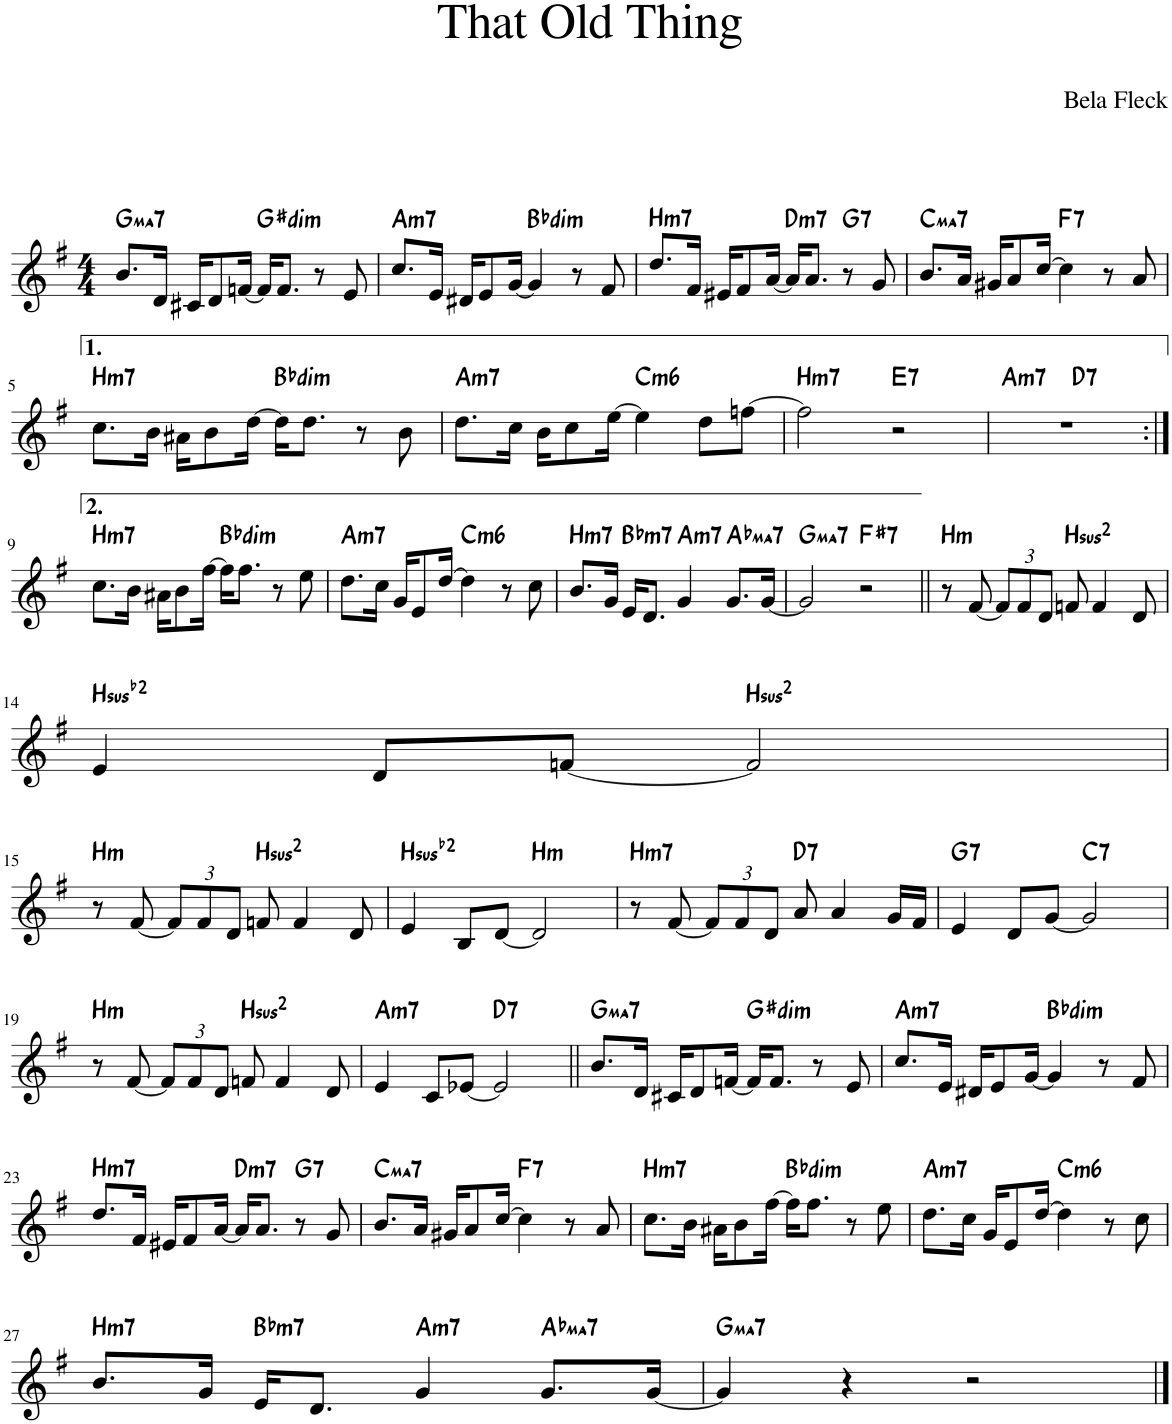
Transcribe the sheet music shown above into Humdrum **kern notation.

**kern	**harte
*part1	*part1
*staff1	*
*I"Alto Saxophone	*
*I'A Sax	*
*clefG2	*
*ITrd5c9	*
*k[f#]	*
*M4/4	*
=1	=1
!	!LO:H:kt=ma7
8.b/L	G:maj7
16d/Jk	.
16c#X/KL	.
8d/	.
[16fn/Jk	.
!	!LO:H:kt=dim
16f/KL]	G#:dim
8.f/J	.
8r	.
8e/	.
=2	=2
!	!LO:H:kt=m7
8.cc/L	A:min7
16e/Jk	.
16d#X/KL	.
8e/	.
[16g/Jk	.
!	!LO:H:kt=dim
4g/]	Bb:dim
8r	.
8f#/	.
=3	=3
!	!LO:H:kt=m7
8.dd/L	B:min7
16f#/Jk	.
16e#X/KL	.
8f#/	.
[16a/Jk	.
!	!LO:H:kt=m7
16a/KL]	D:min7
8.a/J	.
!	!LO:H:kt=7
8r	G:7
8g/	.
=4	=4
!	!LO:H:kt=ma7
8.b/L	C:maj7
16a/Jk	.
16g#X/KL	.
8a/	.
[16cc/Jk	.
!	!LO:H:kt=7
4cc\]	F:7
8r	.
8a/	.
!!LO:LB:g=z
=5	=5
!	!LO:H:kt=m7
8.cc\L	B:min7
16b\Jk	.
16a#X\KL	.
8b\	.
[16dd\Jk	.
!	!LO:H:kt=dim
16dd\KL]	Bb:dim
8.dd\J	.
8r	.
8b\	.
=6	=6
!	!LO:H:kt=m7
8.dd\L	A:min7
16cc\Jk	.
16b\KL	.
8cc\	.
[16ee\Jk	.
!	!LO:H:kt=m6
4ee\]	C:min6
8dd\L	.
[8ffn\J	.
=7	=7
!	!LO:H:kt=m7
2ff\]	B:min7
!	!LO:H:kt=7
2r	E:7
=8	=8
!	!LO:H:kt=m7
*^	*
1r	2ryy	A:min7
!	!	!LO:H:kt=7
.	2ryy	D:7
!!LO:LB:g=z	!!
=9:|!	=9:|!	=9:|!
!	!	!LO:H:kt=m7
*v	*v	*
8.cc\L	B:min7
16b\Jk	.
16a#X\KL	.
8b\	.
[16ff#\Jk	.
!	!LO:H:kt=dim
16ff#\KL]	Bb:dim
8.ff#\J	.
8r	.
8ee\	.
=10	=10
!	!LO:H:kt=m7
8.dd\L	A:min7
16cc\Jk	.
16g/KL	.
8e/	.
[16dd/Jk	.
!	!LO:H:kt=m6
4dd\]	C:min6
8r	.
8cc\	.
=11	=11
!	!LO:H:kt=m7
8.b/L	B:min7
16g/Jk	.
!	!LO:H:kt=m7
16e/KL	Bb:min7
8.d/J	.
!	!LO:H:kt=m7
4g/	A:min7
!	!LO:H:kt=ma7
8.g/L	Ab:maj7
[16g/Jk	.
=12	=12
!	!LO:H:kt=ma7
2g/]	G:maj7
!	!LO:H:kt=7
2r	F#:7
=13||	=13||
!	!LO:H:kt=m
8r	B:min
[8f#/	.
*Xbrackettup	*
12f#/L]	.
12f#/	.
12d/J	.
!	!LO:H:kt=2
8fn/	B:(1,2,5)
4f/	.
8d/	.
!!LO:LB:g=z
=14	=14
!	!LO:H:kt=b2
4e/	B:maj
8d/L	.
[8fn/J	.
!	!LO:H:kt=2
2f/]	B:(1,2,5)
!!LO:LB:g=z
=15	=15
!	!LO:H:kt=m
8r	B:min
[8f#/	.
12f#/L]	.
12f#/	.
12d/J	.
!	!LO:H:kt=2
8fn/	B:(1,2,5)
4f/	.
8d/	.
=16	=16
!	!LO:H:kt=b2
4e/	B:maj
8B/L	.
[8d/J	.
!	!LO:H:kt=m
2d/]	B:min
=17	=17
!	!LO:H:kt=m7
8r	B:min7
[8f#/	.
12f#/L]	.
12f#/	.
12d/J	.
!	!LO:H:kt=7
8a/	D:7
4a/	.
16g/LL	.
16f#/JJ	.
=18	=18
!	!LO:H:kt=7
4e/	G:7
8d/L	.
[8g/J	.
!	!LO:H:kt=7
2g/]	C:7
!!LO:LB:g=z
=19	=19
!	!LO:H:kt=m
8r	B:min
[8f#/	.
12f#/L]	.
12f#/	.
12d/J	.
!	!LO:H:kt=2
8fn/	B:(1,2,5)
4f/	.
8d/	.
=20	=20
!	!LO:H:kt=m7
4e/	A:min7
8c/L	.
[8e-X/J	.
!	!LO:H:kt=7
2e-/]	D:7
=21||	=21||
!	!LO:H:kt=ma7
8.b/L	G:maj7
16d/Jk	.
16c#X/KL	.
8d/	.
[16fn/Jk	.
!	!LO:H:kt=dim
16f/KL]	G#:dim
8.f/J	.
8r	.
8e/	.
=22	=22
!	!LO:H:kt=m7
8.cc/L	A:min7
16e/Jk	.
16d#X/KL	.
8e/	.
[16g/Jk	.
!	!LO:H:kt=dim
4g/]	Bb:dim
8r	.
8f#/	.
!!LO:LB:g=z
=23	=23
!	!LO:H:kt=m7
8.dd/L	B:min7
16f#/Jk	.
16e#X/KL	.
8f#/	.
[16a/Jk	.
!	!LO:H:kt=m7
16a/KL]	D:min7
8.a/J	.
!	!LO:H:kt=7
8r	G:7
8g/	.
=24	=24
!	!LO:H:kt=ma7
8.b/L	C:maj7
16a/Jk	.
16g#X/KL	.
8a/	.
[16cc/Jk	.
!	!LO:H:kt=7
4cc\]	F:7
8r	.
8a/	.
=25	=25
!	!LO:H:kt=m7
8.cc\L	B:min7
16b\Jk	.
16a#X\KL	.
8b\	.
[16ff#\Jk	.
!	!LO:H:kt=dim
16ff#\KL]	Bb:dim
8.ff#\J	.
8r	.
8ee\	.
=26	=26
!	!LO:H:kt=m7
8.dd\L	A:min7
16cc\Jk	.
16g/KL	.
8e/	.
[16dd/Jk	.
!	!LO:H:kt=m6
4dd\]	C:min6
8r	.
8cc\	.
!!LO:LB:g=z
=27	=27
!	!LO:H:kt=m7
8.b/L	B:min7
16g/Jk	.
!	!LO:H:kt=m7
16e/KL	Bb:min7
8.d/J	.
!	!LO:H:kt=m7
4g/	A:min7
!	!LO:H:kt=ma7
8.g/L	Ab:maj7
[16g/Jk	.
=28	=28
!	!LO:H:kt=ma7
4g/]	G:maj7
4r	.
2r	.
==	==
*-	*-
